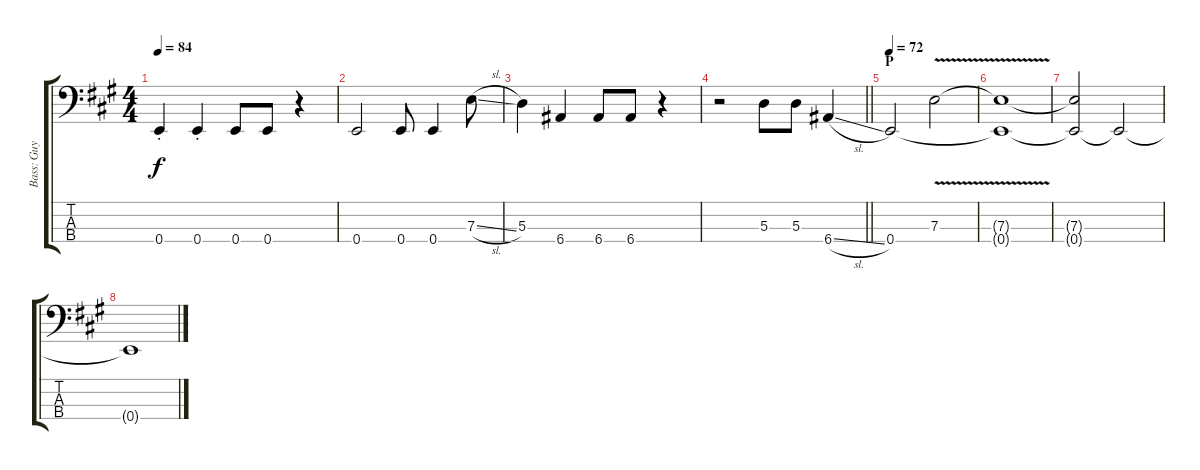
\track ("Bass: Guy Pratt" "Bass: Guy ") {instrument electricbassfinger}
\staff {score tabs}
\tuning (G2 D2 A1 E1) {hide}
\ts (4 4)
\tempo 84
\clef f4
\ks a
0.4{st}.4{dy f} 0.4{st}.4 0.4.8 0.4.8 r.4 |
0.4.2 0.4.8 0.4.4 7.3{sl}.8 |
5.3.4 6.4.4 6.4.8 6.4.8 r.4 |
\barLineRight lightlight
r.2 5.3.8 5.3.8 6.4{sl}.4 |
\section ("" "P")
\tempo 72
0.4.2 7.3{v}.2 |
(7.3{t} 0.4{t}).1 |
(7.3{t} 0.4{t}).2 0.4{t}.2 |
0.4{t}.1
